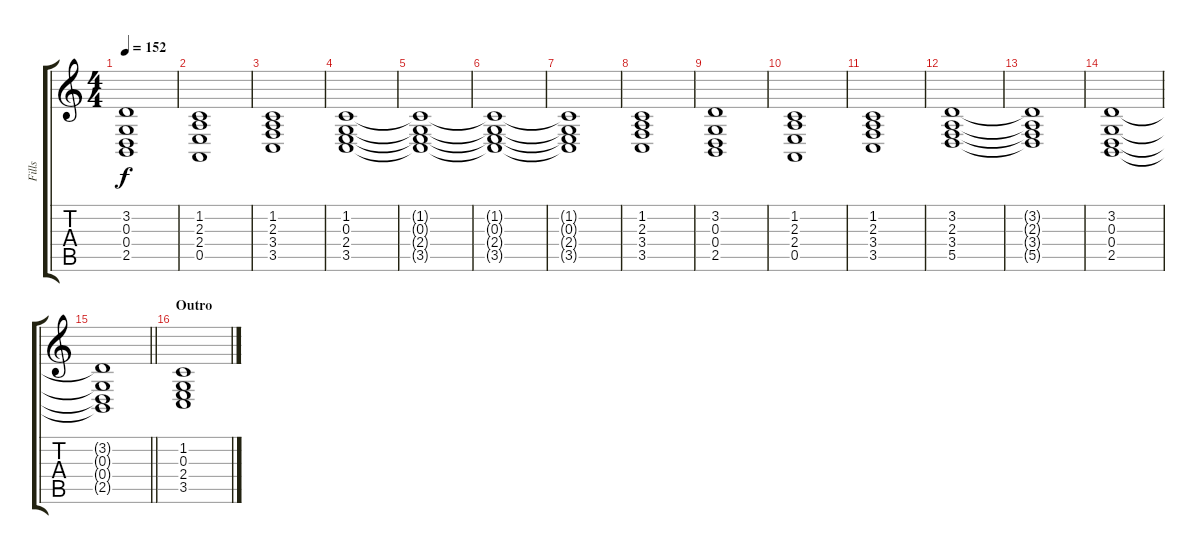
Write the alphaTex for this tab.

\track ("Fills" "Fills") {instrument synthstrings1}
\staff {score tabs}
\tuning (E4 B3 G3 D3 A2 E2) {hide}
\ts (4 4)
\tempo 152
\clef g2
\ks c
(3.2 0.3 0.4 2.5).1{dy f} |
(1.2 2.3 2.4 0.5).1 |
(1.2 2.3 3.4 3.5).1 |
(1.2 0.3 2.4 3.5).1 |
(1.2{t} 0.3{t} 2.4{t} 3.5{t}).1 |
(1.2{t} 0.3{t} 2.4{t} 3.5{t}).1 |
(1.2{t} 0.3{t} 2.4{t} 3.5{t}).1 |
(1.2 2.3 3.4 3.5).1 |
(3.2 0.3 0.4 2.5).1 |
(1.2 2.3 2.4 0.5).1 |
(1.2 2.3 3.4 3.5).1 |
(3.2 2.3 3.4 5.5).1 |
(3.2{t} 2.3{t} 3.4{t} 5.5{t}).1 |
(3.2 0.3 0.4 2.5).1 |
\barLineRight lightlight
(3.2{t} 0.3{t} 0.4{t} 2.5{t}).1 |
\section ("" "Outro")
(1.2 0.3 2.4 3.5).1
